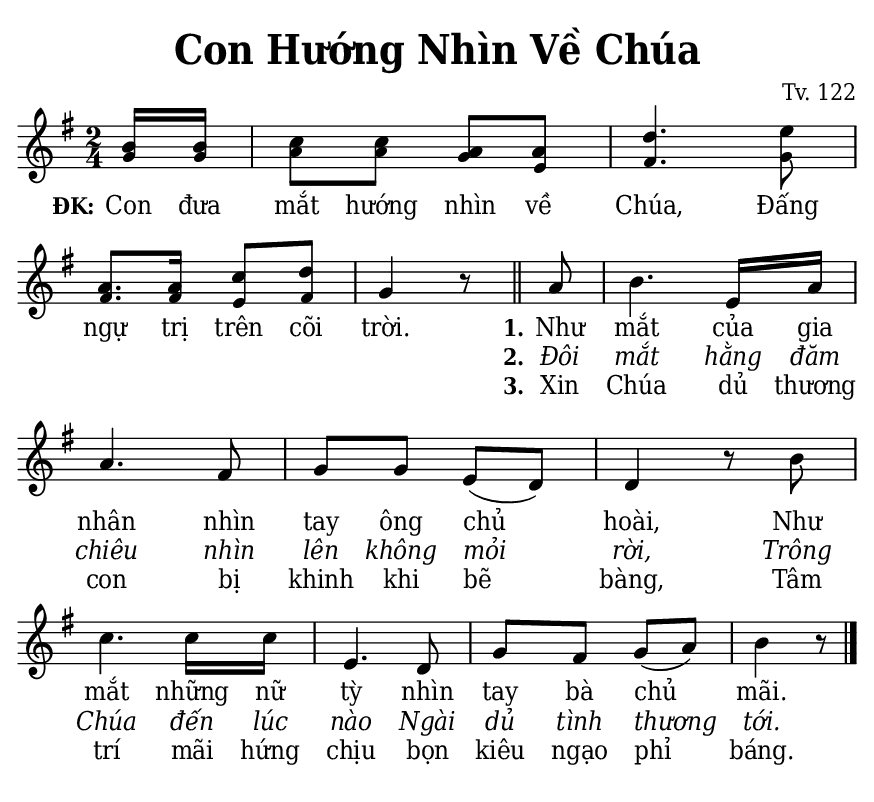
% Cài đặt chung\
\version "2.22.1"
\include "english.ly"

\header {
  title = \markup { \fontsize #1 "Con Hướng Nhìn Về Chúa" }
  composer = "Tv. 122"
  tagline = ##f
}

% Nhạc phiên khúc
nhacPhienKhucSop = \relative c'' {
  \partial 8 b16 b |
  c8 c a a |
  d4. e8 |
  a,8. a16 c8 d |
  g,4 r8 \bar "||"
  
  a8 |
  b4. e,16 a |
  a4. fs8 |
  g g e (d) |
  d4 r8 b' |
  c4. c16 c |
  e,4. d8 |
  g fs g (a) |
  b4 r8 \bar "|."
}

nhacPhienKhucAlto = \relative c'' {
  g16 g |
  a8 a g e |
  fs4. g8 |
  fs8. fs16 e8 fs |
  g4 r8
}

% Lời phiên khúc
loiPhienKhucSop = \lyrics {
  \set stanza = "ĐK:"
  Con đưa mắt hướng nhìn về Chúa,
  Đấng ngự trị trên cõi trời.
  <<
    {
      \set stanza = "1."
      Như mắt của gia nhân nhìn tay ông chủ hoài,
      Như mắt những nữ tỳ nhìn tay bà chủ mãi.
    }
    \new Lyrics {
	    \set associatedVoice = "beSop"
	    \set stanza = "2."
      \override Lyrics.LyricText.font-shape = #'italic
	    Đôi mắt hằng đăm chiêu nhìn lên không mỏi rời,
	    Trông Chúa đến lúc nào Ngài dủ tình thương tới.
    }
    \new Lyrics {
	    \set associatedVoice = "beSop"
	    \set stanza = "3."
	    Xin Chúa dủ thương con bị khinh khi bẽ bàng,
	    Tâm trí mãi hứng chịu bọn kiêu ngạo phỉ báng.
    }
  >>
}

% Dàn trang
\paper {
  #(set-paper-size "a5")
  top-margin = 3\mm
  bottom-margin = 3\mm
  left-margin = 3\mm
  right-margin = 3\mm
  indent = #0
  #(define fonts
	 (make-pango-font-tree "Deja Vu Serif Condensed"
	 		       "Deja Vu Serif Condensed"
			       "Deja Vu Serif Condensed"
			       (/ 20 20)))
  print-page-number = ##f
  system-system-spacing = #'((basic-distance . 0.1) (padding . 2.5))
}

TongNhip = {
  \key g \major \time 2/4
  \set Timing.beamExceptions = #'()
  \set Timing.baseMoment = #(ly:make-moment 1/4)
}

% Đổi kích thước nốt cho bè phụ
notBePhu =
#(define-music-function (font-size music) (number? ly:music?)
   (for-some-music
     (lambda (m)
       (if (music-is-of-type? m 'rhythmic-event)
           (begin
             (set! (ly:music-property m 'tweaks)
                   (cons `(font-size . ,font-size)
                         (ly:music-property m 'tweaks)))
             #t)
           #f))
     music)
   music)

\score {
  \new ChoirStaff <<
    \new Staff \with {
        \consists "Merge_rests_engraver"
        printPartCombineTexts = ##f
      }
      <<
      \new Voice \TongNhip \partCombine 
        \nhacPhienKhucSop
        \notBePhu -1 { \nhacPhienKhucAlto }
      \new NullVoice = beSop \nhacPhienKhucSop
      \new Lyrics \lyricsto beSop \loiPhienKhucSop
      >>
  >>
  \layout {
    \override Lyrics.LyricSpace.minimum-distance = #2.5
    \override Score.BarNumber.break-visibility = ##(#f #f #f)
    \override Score.SpacingSpanner.uniform-stretching = ##t
  } 
}
